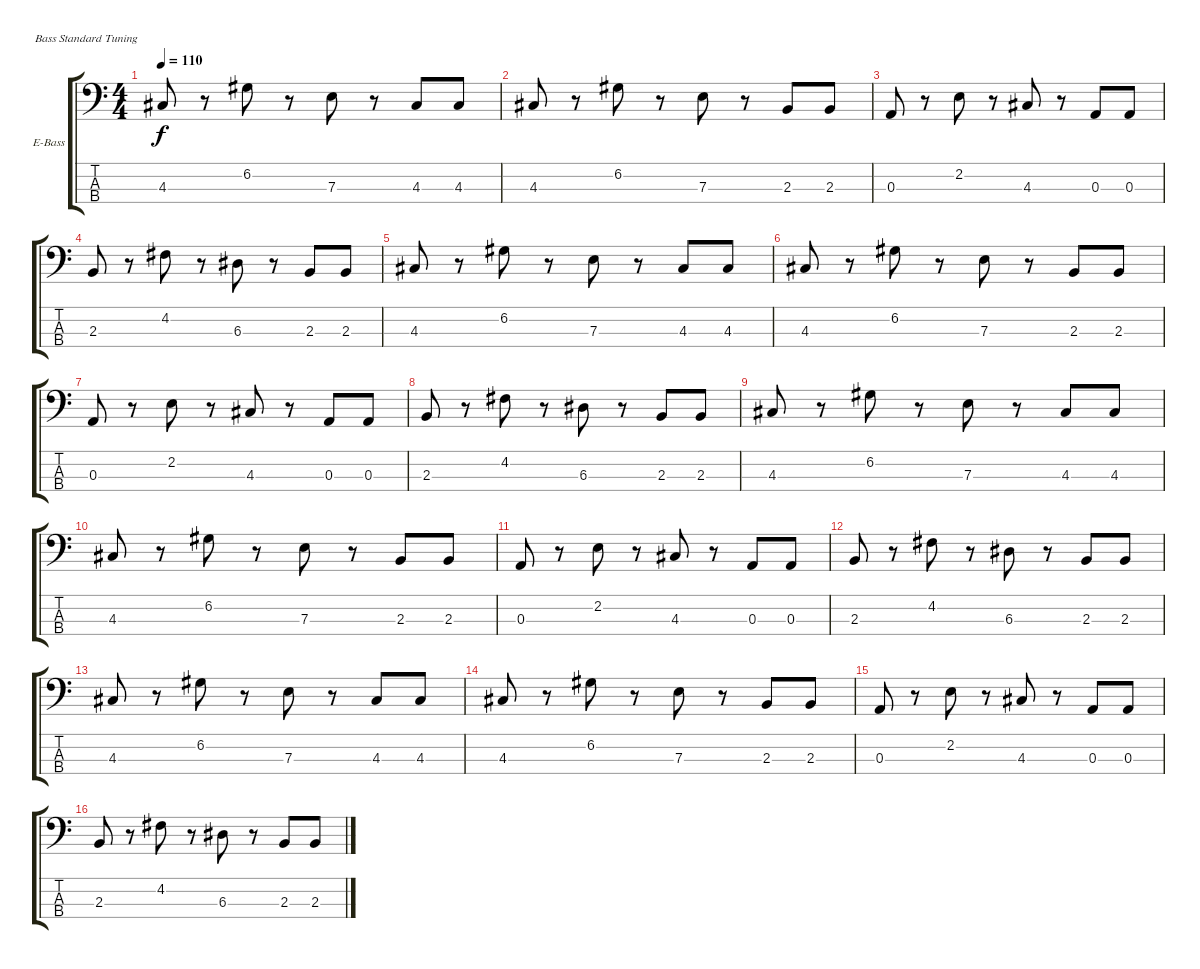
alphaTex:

\defaultSystemsLayout 4
\bracketExtendMode groupsimilarinstruments
\firstSystemTrackNameOrientation horizontal
\otherSystemsTrackNameOrientation horizontal
\track ("Electric Bass" "E-Bass") {instrument electricbassfinger}
\staff {score tabs}
\tuning (G2 D2 A1 E1)
\ts (4 4)
\tempo 110
\clef f4
\ks c
4.3.8{dy f} r.8 6.2.8 r.8 7.3.8 r.8 4.3.8 4.3.8 |
4.3.8 r.8 6.2.8 r.8 7.3.8 r.8 2.3.8 2.3.8 |
0.3.8 r.8 2.2.8 r.8 4.3.8 r.8 0.3.8 0.3.8 |
2.3.8 r.8 4.2.8 r.8 6.3.8 r.8 2.3.8 2.3.8 |
4.3.8 r.8 6.2.8 r.8 7.3.8 r.8 4.3.8 4.3.8 |
4.3.8 r.8 6.2.8 r.8 7.3.8 r.8 2.3.8 2.3.8 |
0.3.8 r.8 2.2.8 r.8 4.3.8 r.8 0.3.8 0.3.8 |
2.3.8 r.8 4.2.8 r.8 6.3.8 r.8 2.3.8 2.3.8 |
4.3.8 r.8 6.2.8 r.8 7.3.8 r.8 4.3.8 4.3.8 |
4.3.8 r.8 6.2.8 r.8 7.3.8 r.8 2.3.8 2.3.8 |
0.3.8 r.8 2.2.8 r.8 4.3.8 r.8 0.3.8 0.3.8 |
2.3.8 r.8 4.2.8 r.8 6.3.8 r.8 2.3.8 2.3.8 |
4.3.8 r.8 6.2.8 r.8 7.3.8 r.8 4.3.8 4.3.8 |
4.3.8 r.8 6.2.8 r.8 7.3.8 r.8 2.3.8 2.3.8 |
0.3.8 r.8 2.2.8 r.8 4.3.8 r.8 0.3.8 0.3.8 |
2.3.8 r.8 4.2.8 r.8 6.3.8 r.8 2.3.8 2.3.8
